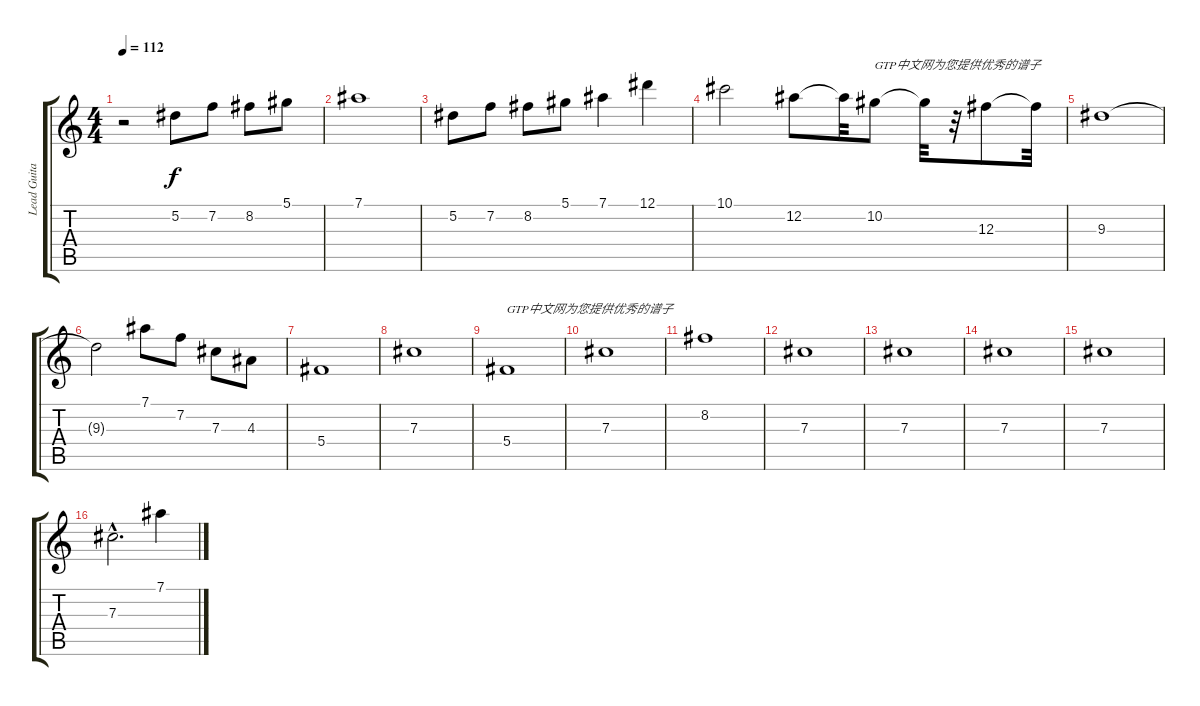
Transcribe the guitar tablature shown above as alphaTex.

\track ("Lead Guitar" "Lead Guita") {instrument acousticguitarsteel}
\staff {score tabs}
\tuning (Eb4 Bb3 Gb3 Db3 Ab2 Eb2) {hide}
\ts (4 4)
\tempo 112
\clef g2
\ks c
r.2{dy f instrument acousticguitarsteel} 5.2.8 7.2.8 8.2.8 5.1.8 |
7.1.1 |
5.2.8 7.2.8 8.2.8 5.1.8 7.1.4 12.1.4 |
10.1.2 12.2.8 12.2{t}.32 10.2.8{txt "GTP中文网为您提供优秀的谱子"} 10.2{t}.32 r.32 12.3.8 12.3{t}.32 |
9.3.1 |
9.3{t}.2 7.1.8 7.2.8 7.3.8 4.3.8 |
5.4.1 |
7.3.1 |
5.4.1{txt "GTP中文网为您提供优秀的谱子"} |
7.3.1 |
8.2.1 |
7.3.1 |
7.3.1 |
7.3.1 |
7.3.1 |
7.3{hac}.2{d} 7.1.4
